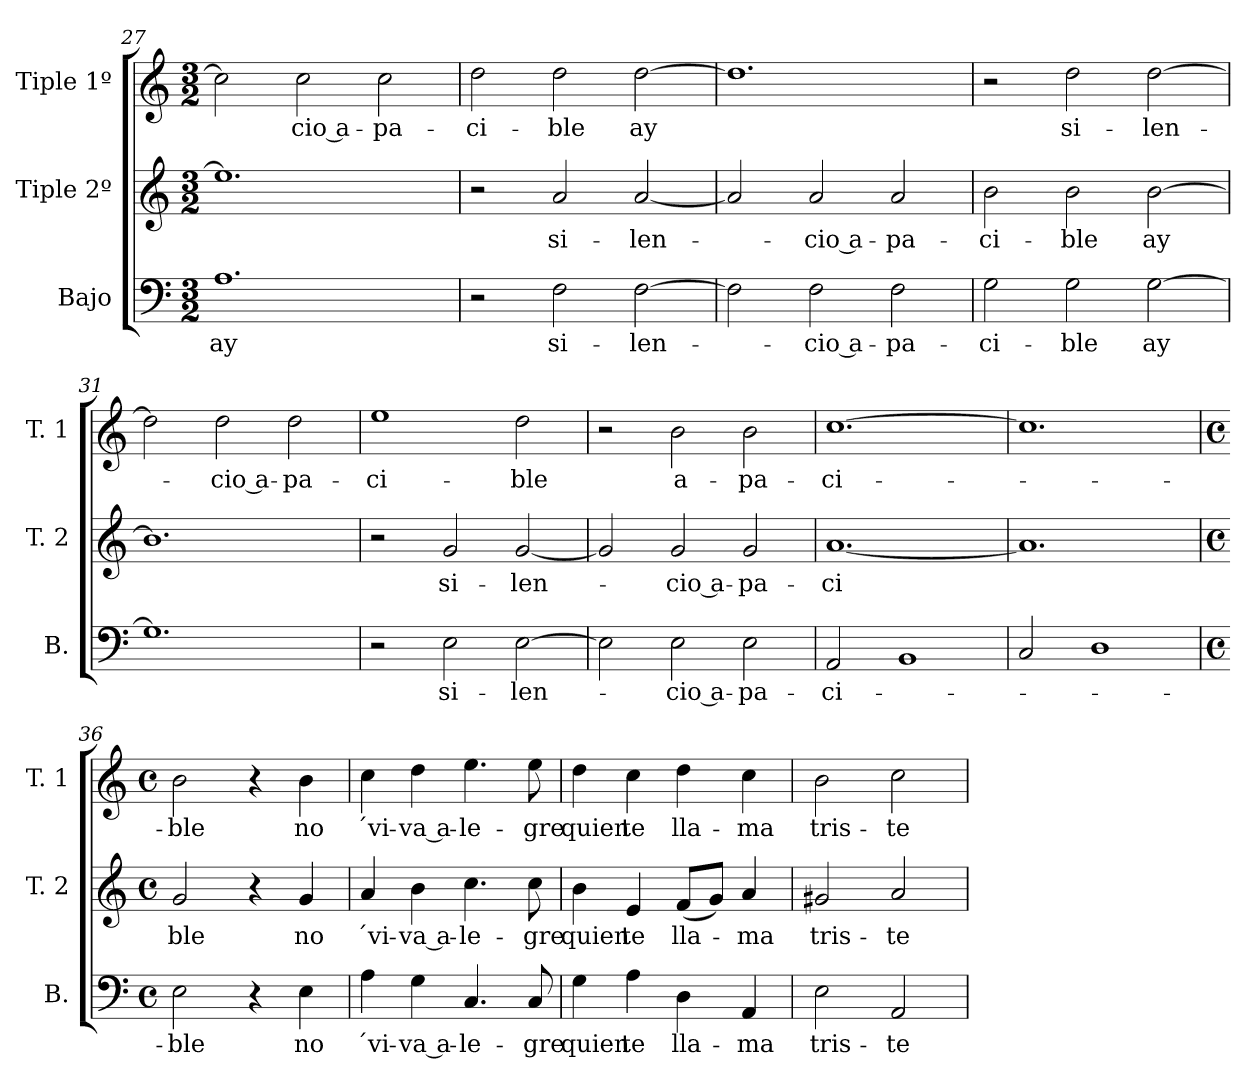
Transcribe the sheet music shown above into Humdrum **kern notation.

**kern	**text	**kern	**text	**kern	**text
*part3	*part3	*part2	*part2	*part1	*part1
*staff3	*staff3	*staff2	*staff2	*staff1	*staff1
*I"Bajo	*	*I"Tiple 2º	*	*I"Tiple 1º	*
*I'B.	*	*I'T. 2	*	*I'T. 1	*
*clefF4	*	*clefG2	*	*clefG2	*
*M3/2	*	*M3/2	*	*M3/2	*
=27	=27	=27	=27	=27	=27
1.A	ay	1.ee]	.	2cc]	.
.	.	.	.	2cc	-cio a-
.	.	.	.	2cc	-pa-
=28	=28	=28	=28	=28	=28
2r	.	2r	.	2dd	-ci-
2F	si-	2a	si-	2dd	-ble
[2F	-len-	[2a	-len-	[2dd	ay
=29	=29	=29	=29	=29	=29
2F]	.	2a]	.	1.dd]	.
2F	-cio a-	2a	-cio a-	.	.
2F	-pa-	2a	-pa-	.	.
=30	=30	=30	=30	=30	=30
2G	-ci-	2b	-ci-	2r	.
2G	-ble	2b	-ble	2dd	si-
[2G	ay	[2b	ay	[2dd	-len-
=31	=31	=31	=31	=31	=31
1.G]	.	1.b]	.	2dd]	.
.	.	.	.	2dd	-cio a-
.	.	.	.	2dd	-pa-
=32	=32	=32	=32	=32	=32
2r	.	2r	.	1ee	-ci-
2E	si-	2g	si-	.	.
[2E	-len-	[2g	-len-	2dd	-ble
=33	=33	=33	=33	=33	=33
2E]	.	2g]	.	2r	.
2E	-cio a-	2g	-cio a-	2b	a-
2E	-pa-	2g	-pa-	2b	-pa-
=34	=34	=34	=34	=34	=34
2AA	-ci-	[1.a	-ci	[1.cc	-ci-
1BB	.	.	.	.	.
=35	=35	=35	=35	=35	=35
2C	.	1.a]	.	1.cc]	.
1D	.	.	.	.	.
=36	=36	=36	=36	=36	=36
*M4/4	*	*M4/4	*	*M4/4	*
*met(c)	*	*met(c)	*	*met(c)	*
2E	-ble	2g	ble	2b	-ble
4r	.	4r	.	4r	.
4E	no	4g	no	4b	no
=37	=37	=37	=37	=37	=37
4A	´vi-	4a	´vi-	4cc	´vi-
4G	-va a-	4b	-va a-	4dd	-va a-
4.C	-le-	4.cc	-le-	4.ee	-le-
8C	-gre	8cc	-gre	8ee	-gre
=38	=38	=38	=38	=38	=38
4G	quien	4b	quien	4dd	quien
4A	te	4e	te	4cc	te
4D	lla-	(8fL	lla-	4dd	lla-
.	.	8gJ)	.	.	.
4AA	-ma	4a	-ma	4cc	-ma
=39	=39	=39	=39	=39	=39
2E	tris-	2g#X	tris-	2b	tris-
2AA	-te	2a	-te	2cc	-te
=	=	=	=	=	=
*-	*-	*-	*-	*-	*-
